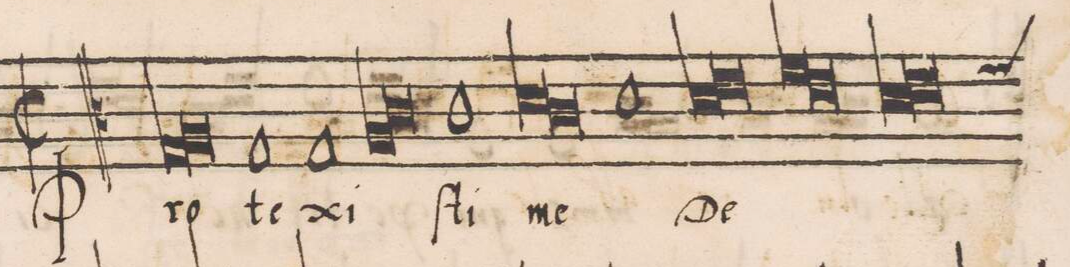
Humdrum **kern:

**kern	**text
*I"TENOR	*
*clefC3	*
*k[]	*
*met(C|)	*
*M2/1	*
1G	Pro-
1A	.
*Xlig	*
=2	=2
1G	-te-
1G	-xi-
=3	=3
*lig	*
1A	.
1c	.
*Xlig	*
=4	=4
1c	-ſti
*lig	*
1d	me
=5	=5
1c	.
*Xlig	*
1d	.
=6	=6
*lig	*
1d	De-
1e	.
*Xlig	*
=7	=7
*lig	*
1f	.
1e	.
*Xlig	*
=8	=8
*lig	*
1d	.
*custos:f	*
1e	.
*Xlig	*
=9	=9
*lig	*
*-	*-
